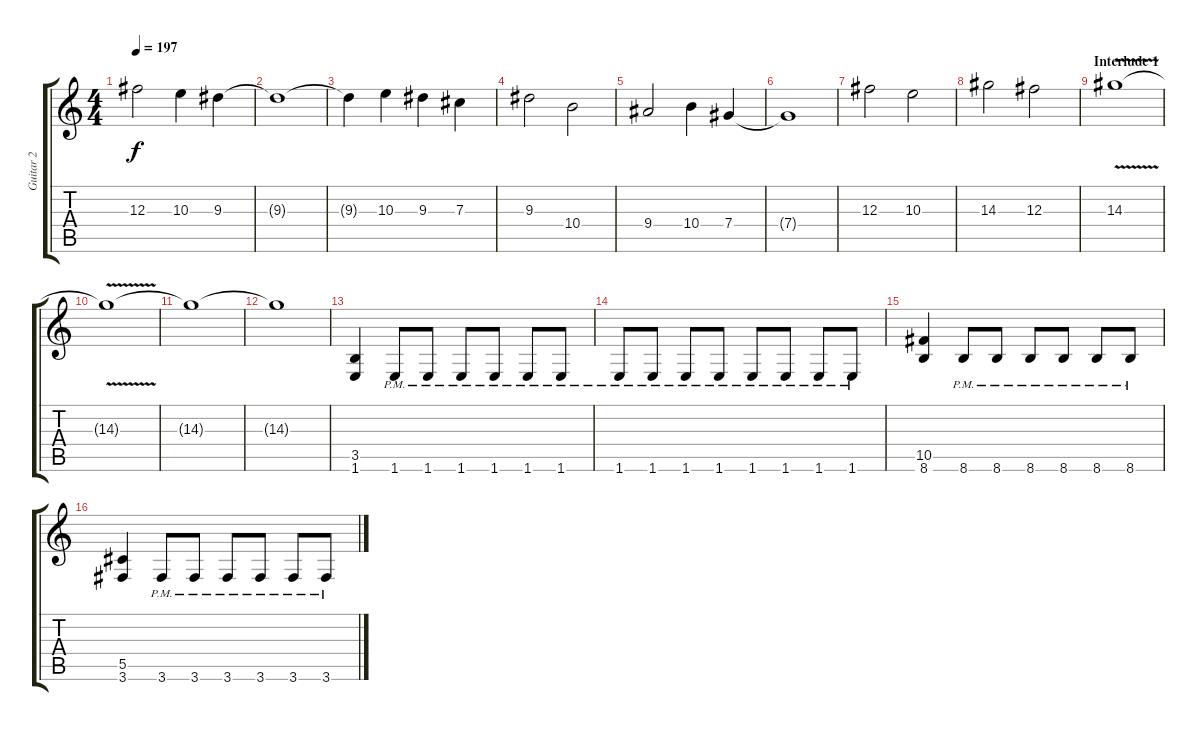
\track ("Guitar 2" "Guitar 2") {instrument overdrivenguitar}
\staff {score tabs}
\tuning (Eb4 Bb3 Gb3 Db3 Ab2 Eb2) {hide}
\ts (4 4)
\tempo 197
\clef g2
\ks c
12.3.2{dy f} 10.3.4 9.3.4 |
9.3{t}.1 |
9.3{t}.4 10.3.4 9.3.4 7.3.4 |
9.3.2 10.4.2 |
9.4.2 10.4.4 7.4.4 |
7.4{t}.1 |
12.3.2 10.3.2 |
14.3.2 12.3.2 |
\section ("" "Interlude 1")
14.3{v}.1 |
14.3{t}.1 |
14.3{t}.1 |
14.3{t}.1{volume 0} |
(3.5 1.6).4{volume 10 balance 2 instrument overdrivenguitar} 1.6{pm}.8 1.6{pm}.8 1.6{pm}.8 1.6{pm}.8 1.6{pm}.8 1.6{pm}.8 |
1.6{pm}.8 1.6{pm}.8 1.6{pm}.8 1.6{pm}.8 1.6{pm}.8 1.6{pm}.8 1.6{pm}.8 1.6{pm}.8 |
(10.5 8.6).4 8.6{pm}.8 8.6{pm}.8 8.6{pm}.8 8.6{pm}.8 8.6{pm}.8 8.6{pm}.8 |
(5.5 3.6).4 3.6{pm}.8 3.6{pm}.8 3.6{pm}.8 3.6{pm}.8 3.6{pm}.8 3.6{pm}.8
